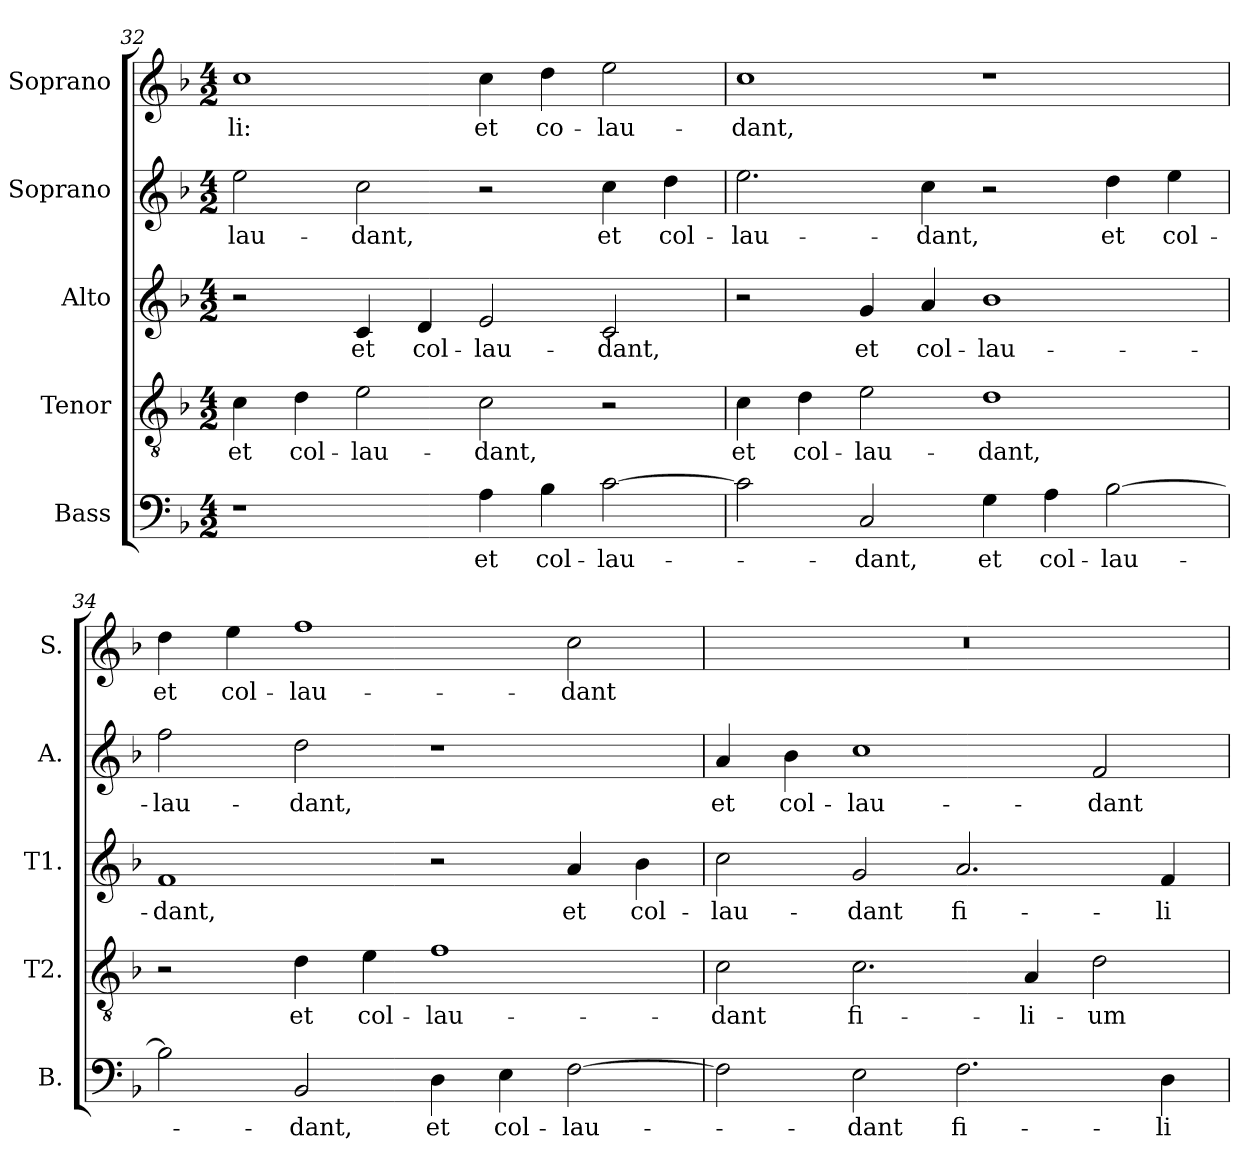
**kern	**text	**kern	**text	**kern	**text	**kern	**text	**kern	**text
*part5	*part5	*part4	*part4	*part3	*part3	*part2	*part2	*part1	*part1
*staff5	*staff5	*staff4	*staff4	*staff3	*staff3	*staff2	*staff2	*staff1	*staff1
*I"Bass	*	*I"Tenor	*	*I"Alto	*	*I"Soprano	*	*I"Soprano	*
*I'B.	*	*I'T2.	*	*I'T1.	*	*I'A.	*	*I'S.	*
*clefF4	*	*clefGv2	*	*clefG2	*	*clefG2	*	*clefG2	*
*	*	*ITrd7c12	*	*	*	*	*	*	*
*k[b-]	*	*k[b-]	*	*k[b-]	*	*k[b-]	*	*k[b-]	*
*F:	*	*F:	*	*F:	*	*F:	*	*F:	*
*M4/2	*	*M4/2	*	*M4/2	*	*M4/2	*	*M4/2	*
=32	=32	=32	=32	=32	=32	=32	=32	=32	=32
!	!	!	!LO:LY:b:color=#000000	!	!	!	!	!	!
!	!	!	!	!	!	!	!LO:LY:b:color=#000000	!	!
!	!	!	!	!	!	!	!	!	!LO:LY:b:color=#000000
1r	.	4Ci\	et	2r	.	2eei\	-lau-	1cci	-li:
!	!	!	!LO:LY:b:color=#000000	!	!	!	!	!	!
.	.	4Di\	col-	.	.	.	.	.	.
!	!	!	!LO:LY:b:color=#000000	!	!	!	!	!	!
!	!	!	!	!	!LO:LY:b:color=#000000	!	!	!	!
!	!	!	!	!	!	!	!LO:LY:b:color=#000000	!	!
.	.	2Ei\	-lau-	4ci/	et	2cci\	-dant,	.	.
!	!	!	!	!	!LO:LY:b:color=#000000	!	!	!	!
.	.	.	.	4di/	col-	.	.	.	.
!	!LO:LY:b:color=#000000	!	!	!	!	!	!	!	!
!	!	!	!LO:LY:b:color=#000000	!	!	!	!	!	!
!	!	!	!	!	!LO:LY:b:color=#000000	!	!	!	!
!	!	!	!	!	!	!	!	!	!LO:LY:b:color=#000000
4Ai\	et	2Ci\	-dant,	2ei/	-lau-	2r	.	4cci\	et
!	!LO:LY:b:color=#000000	!	!	!	!	!	!	!	!
!	!	!	!	!	!	!	!	!	!LO:LY:b:color=#000000
4B-i\	col-	.	.	.	.	.	.	4ddi\	co-
!	!LO:LY:b:color=#000000	!	!	!	!	!	!	!	!
!	!	!	!	!	!LO:LY:b:color=#000000	!	!	!	!
!	!	!	!	!	!	!	!LO:LY:b:color=#000000	!	!
!	!	!	!	!	!	!	!	!	!LO:LY:b:color=#000000
[2ci\	-lau-	2r	.	2ci/	-dant,	4cci\	et	2eei\	-lau-
!	!	!	!	!	!	!	!LO:LY:b:color=#000000	!	!
.	.	.	.	.	.	4ddi\	col-	.	.
=33	=33	=33	=33	=33	=33	=33	=33	=33	=33
!	!	!	!LO:LY:b:color=#000000	!	!	!	!	!	!
!	!	!	!	!	!	!	!LO:LY:b:color=#000000	!	!
!	!	!	!	!	!	!	!	!	!LO:LY:b:color=#000000
2ci\]	.	4Ci\	et	2r	.	2.eei\	-lau-	1cci	-dant,
!	!	!	!LO:LY:b:color=#000000	!	!	!	!	!	!
.	.	4Di\	col-	.	.	.	.	.	.
!	!LO:LY:b:color=#000000	!	!	!	!	!	!	!	!
!	!	!	!LO:LY:b:color=#000000	!	!	!	!	!	!
!	!	!	!	!	!LO:LY:b:color=#000000	!	!	!	!
2Ci/	-dant,	2Ei\	-lau-	4gi/	et	.	.	.	.
!	!	!	!	!	!LO:LY:b:color=#000000	!	!	!	!
!	!	!	!	!	!	!	!LO:LY:b:color=#000000	!	!
.	.	.	.	4ai/	col-	4cci\	-dant,	.	.
!	!LO:LY:b:color=#000000	!	!	!	!	!	!	!	!
!	!	!	!LO:LY:b:color=#000000	!	!	!	!	!	!
!	!	!	!	!	!LO:LY:b:color=#000000	!	!	!	!
4Gi\	et	1Di	-dant,	1b-i	-lau-	2r	.	1r	.
!	!LO:LY:b:color=#000000	!	!	!	!	!	!	!	!
4Ai\	col-	.	.	.	.	.	.	.	.
!	!LO:LY:b:color=#000000	!	!	!	!	!	!	!	!
!	!	!	!	!	!	!	!LO:LY:b:color=#000000	!	!
[2B-i\	-lau-	.	.	.	.	4ddi\	et	.	.
!	!	!	!	!	!	!	!LO:LY:b:color=#000000	!	!
.	.	.	.	.	.	4eei\	col-	.	.
!!LO:PB:g=z
=34	=34	=34	=34	=34	=34	=34	=34	=34	=34
!	!	!	!	!	!LO:LY:b:color=#000000	!	!	!	!
!	!	!	!	!	!	!	!LO:LY:b:color=#000000	!	!
!	!	!	!	!	!	!	!	!	!LO:LY:b:color=#000000
2B-i\]	.	2r	.	1fi	-dant,	2ffi\	-lau-	4ddi\	et
!	!	!	!	!	!	!	!	!	!LO:LY:b:color=#000000
.	.	.	.	.	.	.	.	4eei\	col-
!	!LO:LY:b:color=#000000	!	!	!	!	!	!	!	!
!	!	!	!LO:LY:b:color=#000000	!	!	!	!	!	!
!	!	!	!	!	!	!	!LO:LY:b:color=#000000	!	!
!	!	!	!	!	!	!	!	!	!LO:LY:b:color=#000000
2BB-i/	-dant,	4Di\	et	.	.	2ddi\	-dant,	1ffi	-lau-
!	!	!	!LO:LY:b:color=#000000	!	!	!	!	!	!
.	.	4Ei\	col-	.	.	.	.	.	.
!	!LO:LY:b:color=#000000	!	!	!	!	!	!	!	!
!	!	!	!LO:LY:b:color=#000000	!	!	!	!	!	!
4Di\	et	1Fi	-lau-	2r	.	1r	.	.	.
!	!LO:LY:b:color=#000000	!	!	!	!	!	!	!	!
4Ei\	col-	.	.	.	.	.	.	.	.
!	!LO:LY:b:color=#000000	!	!	!	!	!	!	!	!
!	!	!	!	!	!LO:LY:b:color=#000000	!	!	!	!
!	!	!	!	!	!	!	!	!	!LO:LY:b:color=#000000
[2Fi\	-lau-	.	.	4ai/	et	.	.	2cci\	-dant
!	!	!	!	!	!LO:LY:b:color=#000000	!	!	!	!
.	.	.	.	4b-i\	col-	.	.	.	.
=35	=35	=35	=35	=35	=35	=35	=35	=35	=35
!	!	!	!LO:LY:b:color=#000000	!	!	!	!	!	!
!	!	!	!	!	!LO:LY:b:color=#000000	!	!	!	!
!	!	!	!	!	!	!	!LO:LY:b:color=#000000	!LO:N:vis=1	!
2Fi\]	.	2Ci\	-dant	2cci\	-lau-	4ai/	et	0r	.
!	!	!	!	!	!	!	!LO:LY:b:color=#000000	!	!
.	.	.	.	.	.	4b-i\	col-	.	.
!	!LO:LY:b:color=#000000	!	!	!	!	!	!	!	!
!	!	!	!LO:LY:b:color=#000000	!	!	!	!	!	!
!	!	!	!	!	!LO:LY:b:color=#000000	!	!	!	!
!	!	!	!	!	!	!	!LO:LY:b:color=#000000	!	!
2Ei\	-dant	2.Ci\	fi-	2gi/	-dant	1cci	-lau-	.	.
!	!LO:LY:b:color=#000000	!	!	!	!	!	!	!	!
!	!	!	!	!	!LO:LY:b:color=#000000	!	!	!	!
2.Fi\	fi-	.	.	2.ai/	fi-	.	.	.	.
!	!	!	!LO:LY:b:color=#000000	!	!	!	!	!	!
.	.	4AAi/	-li-	.	.	.	.	.	.
!	!	!	!LO:LY:b:color=#000000	!	!	!	!	!	!
!	!	!	!	!	!	!	!LO:LY:b:color=#000000	!	!
.	.	2Di\	-um	.	.	2fi/	-dant	.	.
!	!LO:LY:b:color=#000000	!	!	!	!	!	!	!	!
!	!	!	!	!	!LO:LY:b:color=#000000	!	!	!	!
4Di\	-li-	.	.	4fi/	-li-	.	.	.	.
=	=	=	=	=	=	=	=	=	=
*-	*-	*-	*-	*-	*-	*-	*-	*-	*-
